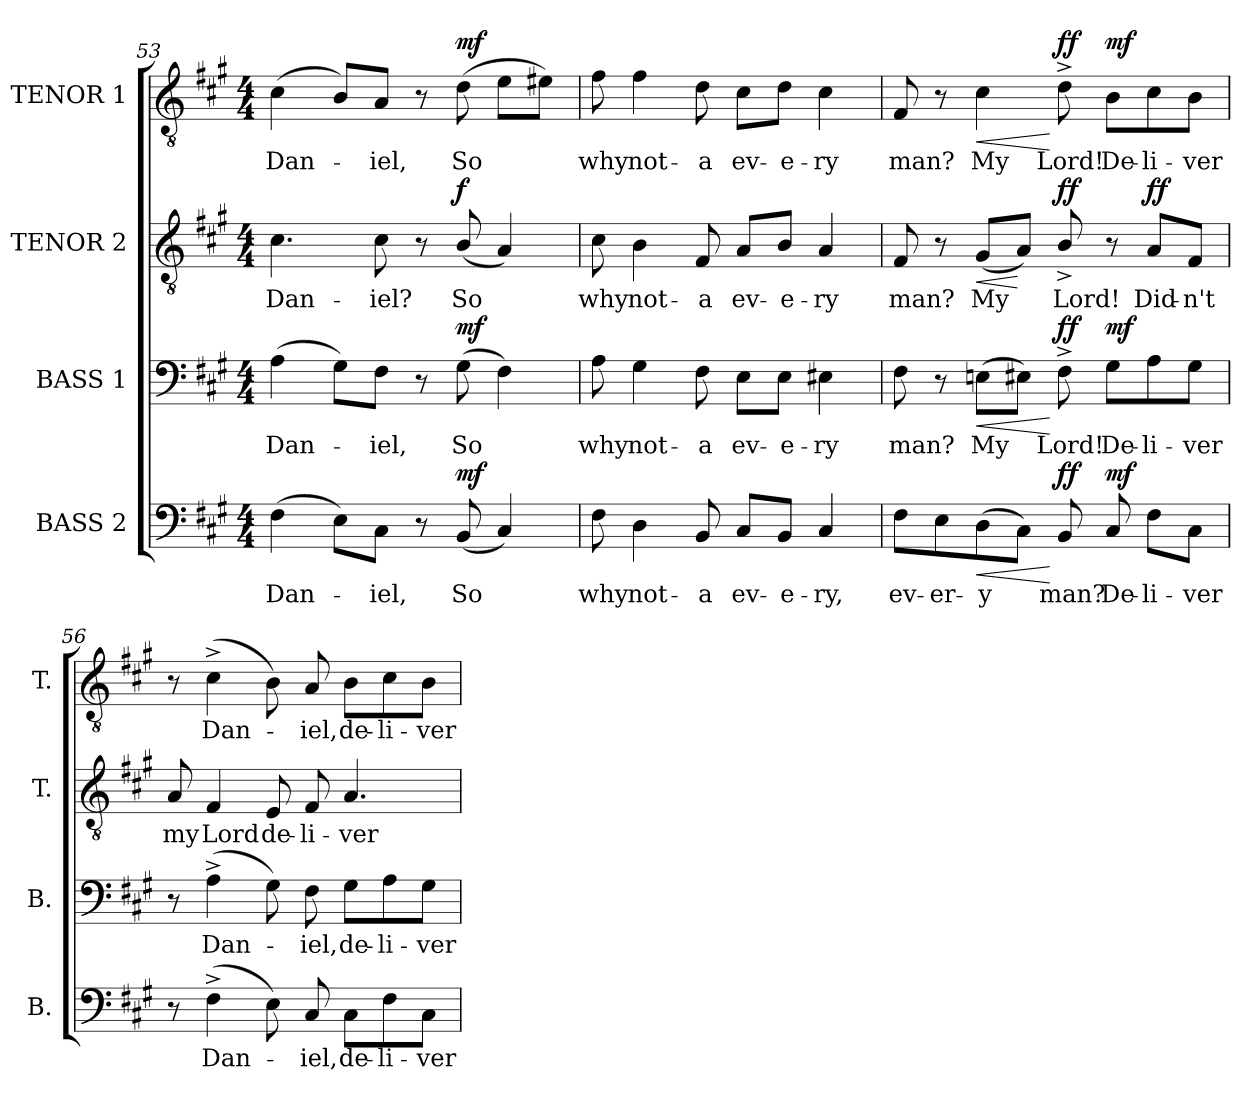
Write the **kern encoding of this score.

**kern	**text	**dynam	**kern	**text	**dynam	**kern	**text	**dynam	**kern	**text	**dynam
*part4	*part4	*part4	*part3	*part3	*part3	*part2	*part2	*part2	*part1	*part1	*part1
*staff4	*staff4	*staff4	*staff3	*staff3	*staff3	*staff2	*staff2	*staff2	*staff1	*staff1	*staff1
*I"BASS 2	*	*	*I"BASS 1	*	*	*I"TENOR 2	*	*	*I"TENOR 1	*	*
*I'B.	*	*	*I'B.	*	*	*I'T.	*	*	*I'T.	*	*
*clefF4	*	*	*clefF4	*	*	*clefGv2	*	*	*clefGv2	*	*
*	*	*	*	*	*	*ITrd7c12	*	*	*ITrd7c12	*	*
*k[f#c#g#]	*	*	*k[f#c#g#]	*	*	*k[f#c#g#]	*	*	*k[f#c#g#]	*	*
*f#:	*	*	*f#:	*	*	*f#:	*	*	*f#:	*	*
*M4/4	*	*	*M4/4	*	*	*M4/4	*	*	*M4/4	*	*
=53	=53	=53	=53	=53	=53	=53	=53	=53	=53	=53	=53
!	!LO:LY:b:color=#000000	!	!	!	!	!	!	!	!	!	!
!	!	!	!	!LO:LY:b:color=#000000	!	!	!	!	!	!	!
!	!	!	!	!	!	!	!LO:LY:b:color=#000000	!	!	!	!
!	!	!	!	!	!	!	!	!	!	!LO:LY:b:color=#000000	!
(4F#i\	Dan-	.	(4Ai\	Dan-	.	4.C#i\	Dan-	.	(4C#i\	Dan-	.
8Ei\L)	.	.	8G#i\L)	.	.	.	.	.	8BBi/L)	.	.
!	!LO:LY:b:color=#000000	!	!	!	!	!	!	!	!	!	!
!	!	!	!	!LO:LY:b:color=#000000	!	!	!	!	!	!	!
!	!	!	!	!	!	!	!LO:LY:b:color=#000000	!	!	!	!
!	!	!	!	!	!	!	!	!	!	!LO:LY:b:color=#000000	!
8C#i\J	-iel,	.	8F#i\J	-iel,	.	8C#i\	-iel?	.	8AAi/J	-iel,	.
8r	.	.	8r	.	.	8r	.	.	8r	.	.
!	!LO:LY:b:color=#000000	!	!	!	!	!	!	!	!	!	!
!	!	!	!	!LO:LY:b:color=#000000	!	!	!	!	!	!	!
!	!	!	!	!	!	!	!LO:LY:b:color=#000000	!	!	!	!
!	!	!	!	!	!	!	!	!	!	!LO:LY:b:color=#000000	!
(8BBi/	So	mf	(8G#i\	So	mf	(8BBi/	So	f	(8Di\	So	mf
4C#i/)	.	.	4F#i\)	.	.	4AAi/)	.	.	8Ei\L	.	.
.	.	.	.	.	.	.	.	.	8E#Xi\J)	.	.
!!LO:LB:g=z
=54	=54	=54	=54	=54	=54	=54	=54	=54	=54	=54	=54
!	!LO:LY:b:color=#000000	!	!	!	!	!	!	!	!	!	!
!	!	!	!	!LO:LY:b:color=#000000	!	!	!	!	!	!	!
!	!	!	!	!	!	!	!LO:LY:b:color=#000000	!	!	!	!
!	!	!	!	!	!	!	!	!	!	!LO:LY:b:color=#000000	!
8F#i\	why	.	8Ai\	why	.	8C#i\	why	.	8F#i\	why	.
!	!LO:LY:b:color=#000000	!	!	!	!	!	!	!	!	!	!
!	!	!	!	!LO:LY:b:color=#000000	!	!	!	!	!	!	!
!	!	!	!	!	!	!	!LO:LY:b:color=#000000	!	!	!	!
!	!	!	!	!	!	!	!	!	!	!LO:LY:b:color=#000000	!
4Di\	not-	.	4G#i\	not-	.	4BBi\	not-	.	4F#i\	not-	.
!	!LO:LY:b:color=#000000	!	!	!	!	!	!	!	!	!	!
!	!	!	!	!LO:LY:b:color=#000000	!	!	!	!	!	!	!
!	!	!	!	!	!	!	!LO:LY:b:color=#000000	!	!	!	!
!	!	!	!	!	!	!	!	!	!	!LO:LY:b:color=#000000	!
8BBi/	-a	.	8F#i\	-a	.	8FF#i/	-a	.	8Di\	-a	.
!	!LO:LY:b:color=#000000	!	!	!	!	!	!	!	!	!	!
!	!	!	!	!LO:LY:b:color=#000000	!	!	!	!	!	!	!
!	!	!	!	!	!	!	!LO:LY:b:color=#000000	!	!	!	!
!	!	!	!	!	!	!	!	!	!	!LO:LY:b:color=#000000	!
8C#i/L	ev-	.	8Ei\L	ev-	.	8AAi/L	ev-	.	8C#i\L	ev-	.
!	!LO:LY:b:color=#000000	!	!	!	!	!	!	!	!	!	!
!	!	!	!	!LO:LY:b:color=#000000	!	!	!	!	!	!	!
!	!	!	!	!	!	!	!LO:LY:b:color=#000000	!	!	!	!
!	!	!	!	!	!	!	!	!	!	!LO:LY:b:color=#000000	!
8BBi/J	-e-	.	8Ei\J	-e-	.	8BBi/J	-e-	.	8Di\J	-e-	.
!	!LO:LY:b:color=#000000	!	!	!	!	!	!	!	!	!	!
!	!	!	!	!LO:LY:b:color=#000000	!	!	!	!	!	!	!
!	!	!	!	!	!	!	!LO:LY:b:color=#000000	!	!	!	!
!	!	!	!	!	!	!	!	!	!	!LO:LY:b:color=#000000	!
4C#i/	-ry,	.	4E#Xi\	-ry	.	4AAi/	-ry	.	4C#i\	-ry	.
=55	=55	=55	=55	=55	=55	=55	=55	=55	=55	=55	=55
!	!LO:LY:b:color=#000000	!	!	!	!	!	!	!	!	!	!
!	!	!	!	!LO:LY:b:color=#000000	!	!	!	!	!	!	!
!	!	!	!	!	!	!	!LO:LY:b:color=#000000	!	!	!	!
!	!	!	!	!	!	!	!	!	!	!LO:LY:b:color=#000000	!
8F#i\L	ev-	.	8F#i\	man?	.	8FF#i/	man?	.	8FF#i/	man?	.
!	!LO:LY:b:color=#000000	!	!	!	!	!	!	!	!	!	!
8Ei\	-er-	.	8r	.	.	8r	.	.	8r	.	.
!	!LO:LY:b:color=#000000	!LO:HP:b	!	!	!	!	!	!	!	!	!
!	!	!	!	!LO:LY:b:color=#000000	!LO:HP:b	!	!	!	!	!	!
!	!	!	!	!	!	!	!LO:LY:b:color=#000000	!LO:HP:b	!	!	!
!	!	!	!	!	!	!	!	!	!	!LO:LY:b:color=#000000	!LO:HP:b
(8Di\	-y	<	(8Eni\L	My	<	(8GG#i/L	My	<	4C#i\	My	<
8C#i\J)	.	.	8E#Xi\J)	.	.	8AAi/J)	.	[	.	.	.
!	!LO:LY:b:color=#000000	!	!	!	!	!	!	!	!	!	!
!	!	!	!	!LO:LY:b:color=#000000	!	!	!	!	!	!	!
!	!	!	!	!	!	!	!LO:LY:b:color=#000000	!	!	!	!
!	!	!	!	!	!	!	!	!	!	!LO:LY:b:color=#000000	!
8BBi/	man?	[ ff	8F#^i\	Lord!	[ ff	8BB^i/	Lord!	ff	8D^i\	Lord!	[ ff
!	!LO:LY:b:color=#000000	!	!	!	!	!	!	!	!	!	!
!	!	!	!	!LO:LY:b:color=#000000	!	!	!	!	!	!	!
!	!	!	!	!	!	!	!	!	!	!LO:LY:b:color=#000000	!
8C#i/	De-	mf	8G#i\L	De-	mf	8r	.	.	8BBi\L	De-	mf
!	!LO:LY:b:color=#000000	!	!	!	!	!	!	!	!	!	!
!	!	!	!	!LO:LY:b:color=#000000	!	!	!	!	!	!	!
!	!	!	!	!	!	!	!LO:LY:b:color=#000000	!	!	!	!
!	!	!	!	!	!	!	!	!	!	!LO:LY:b:color=#000000	!
8F#i\L	-li-	.	8Ai\	-li-	.	8AAi/L	Did-	ff	8C#i\	-li-	.
!	!LO:LY:b:color=#000000	!	!	!	!	!	!	!	!	!	!
!	!	!	!	!LO:LY:b:color=#000000	!	!	!	!	!	!	!
!	!	!	!	!	!	!	!LO:LY:b:color=#000000	!	!	!	!
!	!	!	!	!	!	!	!	!	!	!LO:LY:b:color=#000000	!
8C#i\J	-ver	.	8G#i\J	-ver	.	8FF#i/J	-n't	.	8BBi\J	-ver	.
=56	=56	=56	=56	=56	=56	=56	=56	=56	=56	=56	=56
!	!	!	!	!	!	!	!LO:LY:b:color=#000000	!	!	!	!
8r	.	.	8r	.	.	8AAi/	my	.	8r	.	.
!	!LO:LY:b:color=#000000	!	!	!	!	!	!	!	!	!	!
!	!	!	!	!LO:LY:b:color=#000000	!	!	!	!	!	!	!
!	!	!	!	!	!	!	!LO:LY:b:color=#000000	!	!	!	!
!	!	!	!	!	!	!	!	!	!	!LO:LY:b:color=#000000	!
(4F#^i\	Dan-	.	(4A^i\	Dan-	.	4FF#i/	Lord	.	(4C#^i\	Dan-	.
!	!	!	!	!	!	!	!LO:LY:b:color=#000000	!	!	!	!
8Ei\)	.	.	8G#i\)	.	.	8EEi/	de-	.	8BBi\)	.	.
!	!LO:LY:b:color=#000000	!	!	!	!	!	!	!	!	!	!
!	!	!	!	!LO:LY:b:color=#000000	!	!	!	!	!	!	!
!	!	!	!	!	!	!	!LO:LY:b:color=#000000	!	!	!	!
!	!	!	!	!	!	!	!	!	!	!LO:LY:b:color=#000000	!
8C#i/	-iel,	.	8F#i\	-iel,	.	8FF#i/	-li-	.	8AAi/	-iel,	.
!	!LO:LY:b:color=#000000	!	!	!	!	!	!	!	!	!	!
!	!	!	!	!LO:LY:b:color=#000000	!	!	!	!	!	!	!
!	!	!	!	!	!	!	!LO:LY:b:color=#000000	!	!	!	!
!	!	!	!	!	!	!	!	!	!	!LO:LY:b:color=#000000	!
8C#i\L	de-	.	8G#i\L	de-	.	4.AAi/	-ver	.	8BBi\L	de-	.
!	!LO:LY:b:color=#000000	!	!	!	!	!	!	!	!	!	!
!	!	!	!	!LO:LY:b:color=#000000	!	!	!	!	!	!	!
!	!	!	!	!	!	!	!	!	!	!LO:LY:b:color=#000000	!
8F#i\	-li-	.	8Ai\	-li-	.	.	.	.	8C#i\	-li-	.
!	!LO:LY:b:color=#000000	!	!	!	!	!	!	!	!	!	!
!	!	!	!	!LO:LY:b:color=#000000	!	!	!	!	!	!	!
!	!	!	!	!	!	!	!	!	!	!LO:LY:b:color=#000000	!
8C#i\J	-ver	.	8G#i\J	-ver	.	.	.	.	8BBi\J	-ver	.
=	=	=	=	=	=	=	=	=	=	=	=
*-	*-	*-	*-	*-	*-	*-	*-	*-	*-	*-	*-
